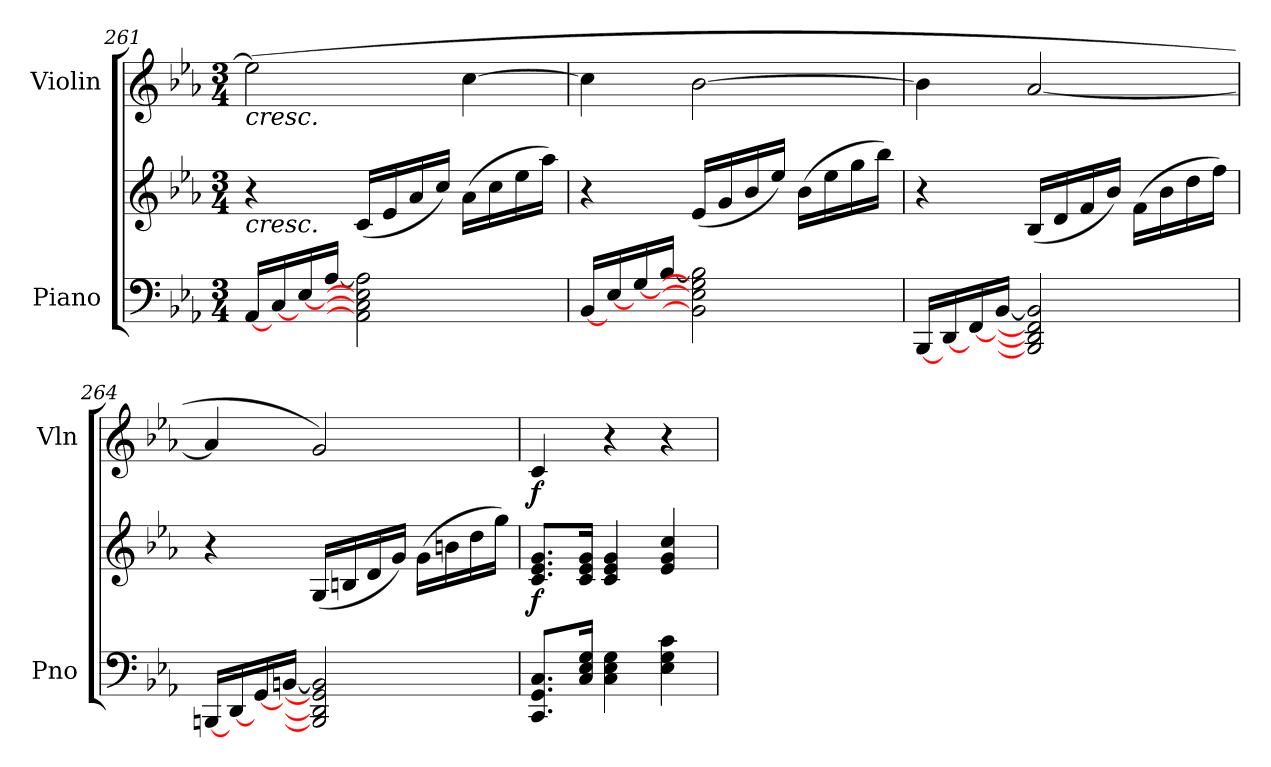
**kern	**kern	**dynam	**kern	**dynam
*part2	*part2	*part2	*part1	*part1
*staff3	*staff2	*staff2/3	*staff1	*staff1
*I"Piano	*	*	*I"Violin	*
*I'Pno	*	*	*I'Vln	*
*clefF4	*clefG2	*	*clefG2	*
*k[b-e-a-]	*k[b-e-a-]	*	*k[b-e-a-]	*
*M3/4	*M3/4	*	*M3/4	*
=261	=261	=261	=261	=261
!	!	!	!LO:TX:b:i:t=cresc.	!
!	!LO:TX:b:i:t=cresc.	!	!	!
[16AA-/LL	4r	.	(>2ee-\]	.
[16C/	.	.	.	.
[16E-/	.	.	.	.
[16A-/JJ	.	.	.	.
2AA-\] 2C\] 2E-\] 2A-\]	(<16c/LL	.	.	.
.	16e-/	.	.	.
.	16a-/	.	.	.
.	16cc/JJ)	.	.	.
.	(>16a-\LL	.	[4cc\	.
.	16cc\	.	.	.
.	16ee-\	.	.	.
.	16aa-\JJ)	.	.	.
=262	=262	=262	=262	=262
[16BB-/LL	4r	.	4cc\]	.
[16E-/	.	.	.	.
[16G/	.	.	.	.
[16B-/JJ	.	.	.	.
2BB-\] 2E-\] 2G\] 2B-\]	(<16e-/LL	.	[2b-\	.
.	16g/	.	.	.
.	16b-/	.	.	.
.	16ee-/JJ)	.	.	.
.	(>16b-\LL	.	.	.
.	16ee-\	.	.	.
.	16gg\	.	.	.
.	16bb-\JJ)	.	.	.
=263	=263	=263	=263	=263
[16BBB-/LL	4r	.	4b-\]	.
[16DD/	.	.	.	.
[16FF/	.	.	.	.
[16BB-/JJ	.	.	.	.
2BBB-/] 2DD/] 2FF/] 2BB-/]	(<16B-/LL	.	[2a-/	.
.	16d/	.	.	.
.	16f/	.	.	.
.	16b-/JJ)	.	.	.
.	(>16f\LL	.	.	.
.	16b-\	.	.	.
.	16dd\	.	.	.
.	16ff\JJ)	.	.	.
!!LO:LB:g=z
=264	=264	=264	=264	=264
[16BBBn/LL	4r	.	4a-/]	.
[16DD/	.	.	.	.
[16GG/	.	.	.	.
[16BBn/JJ	.	.	.	.
2BBB/] 2DD/] 2GG/] 2BB/]	(<16G/LL	.	2g/)	.
.	16Bn/	.	.	.
.	16d/	.	.	.
.	16g/JJ)	.	.	.
.	(>16g\LL	.	.	.
.	16bn\	.	.	.
.	16dd\	.	.	.
.	16gg\JJ)	.	.	.
=265	=265	=265	=265	=265
!	!	!LO:DY:b	!	!LO:DY:b
8.CC/ 8.GG/ 8.C/L	8.c/ 8.e-/ 8.g/L	f	4c/	f
16C/ 16E-/ 16G/Jk	16c/ 16e-/ 16g/Jk	.	.	.
4C\ 4E-\ 4G\	4c/ 4e-/ 4g/	.	4r	.
4E-\ 4G\ 4c\	4e-/ 4g/ 4cc/	.	4r	.
=	=	=	=	=
*-	*-	*-	*-	*-
